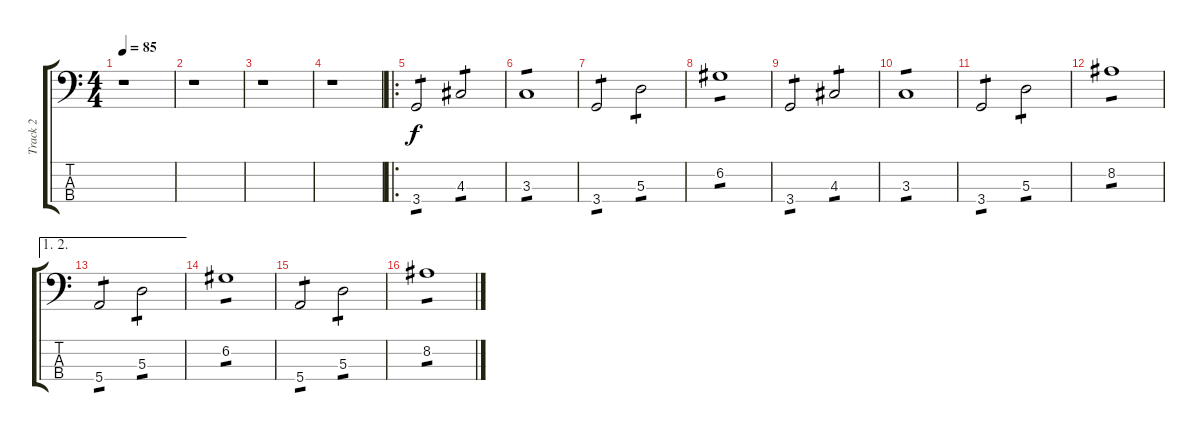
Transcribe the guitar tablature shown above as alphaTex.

\track ("Track 2" "Track 2") {instrument electricbassfinger}
\staff {score tabs}
\tuning (G2 D2 A1 E1) {hide}
\ts (4 4)
\tempo 85
\clef f4
\ks c
r.1{dy f} |
r.1 |
r.1 |
r.1 |
\ro
3.4.2{tp 1} 4.3.2{tp 1} |
3.3.1{tp 1} |
3.4.2{tp 1} 5.3.2{tp 1} |
6.2.1{tp 1} |
3.4.2{tp 1} 4.3.2{tp 1} |
3.3.1{tp 1} |
3.4.2{tp 1} 5.3.2{tp 1} |
8.2.1{tp 1} |
\ae (1 2)
5.4.2{tp 1} 5.3.2{tp 1} |
6.2.1{tp 1} |
5.4.2{tp 1} 5.3.2{tp 1} |
8.2.1{tp 1}
